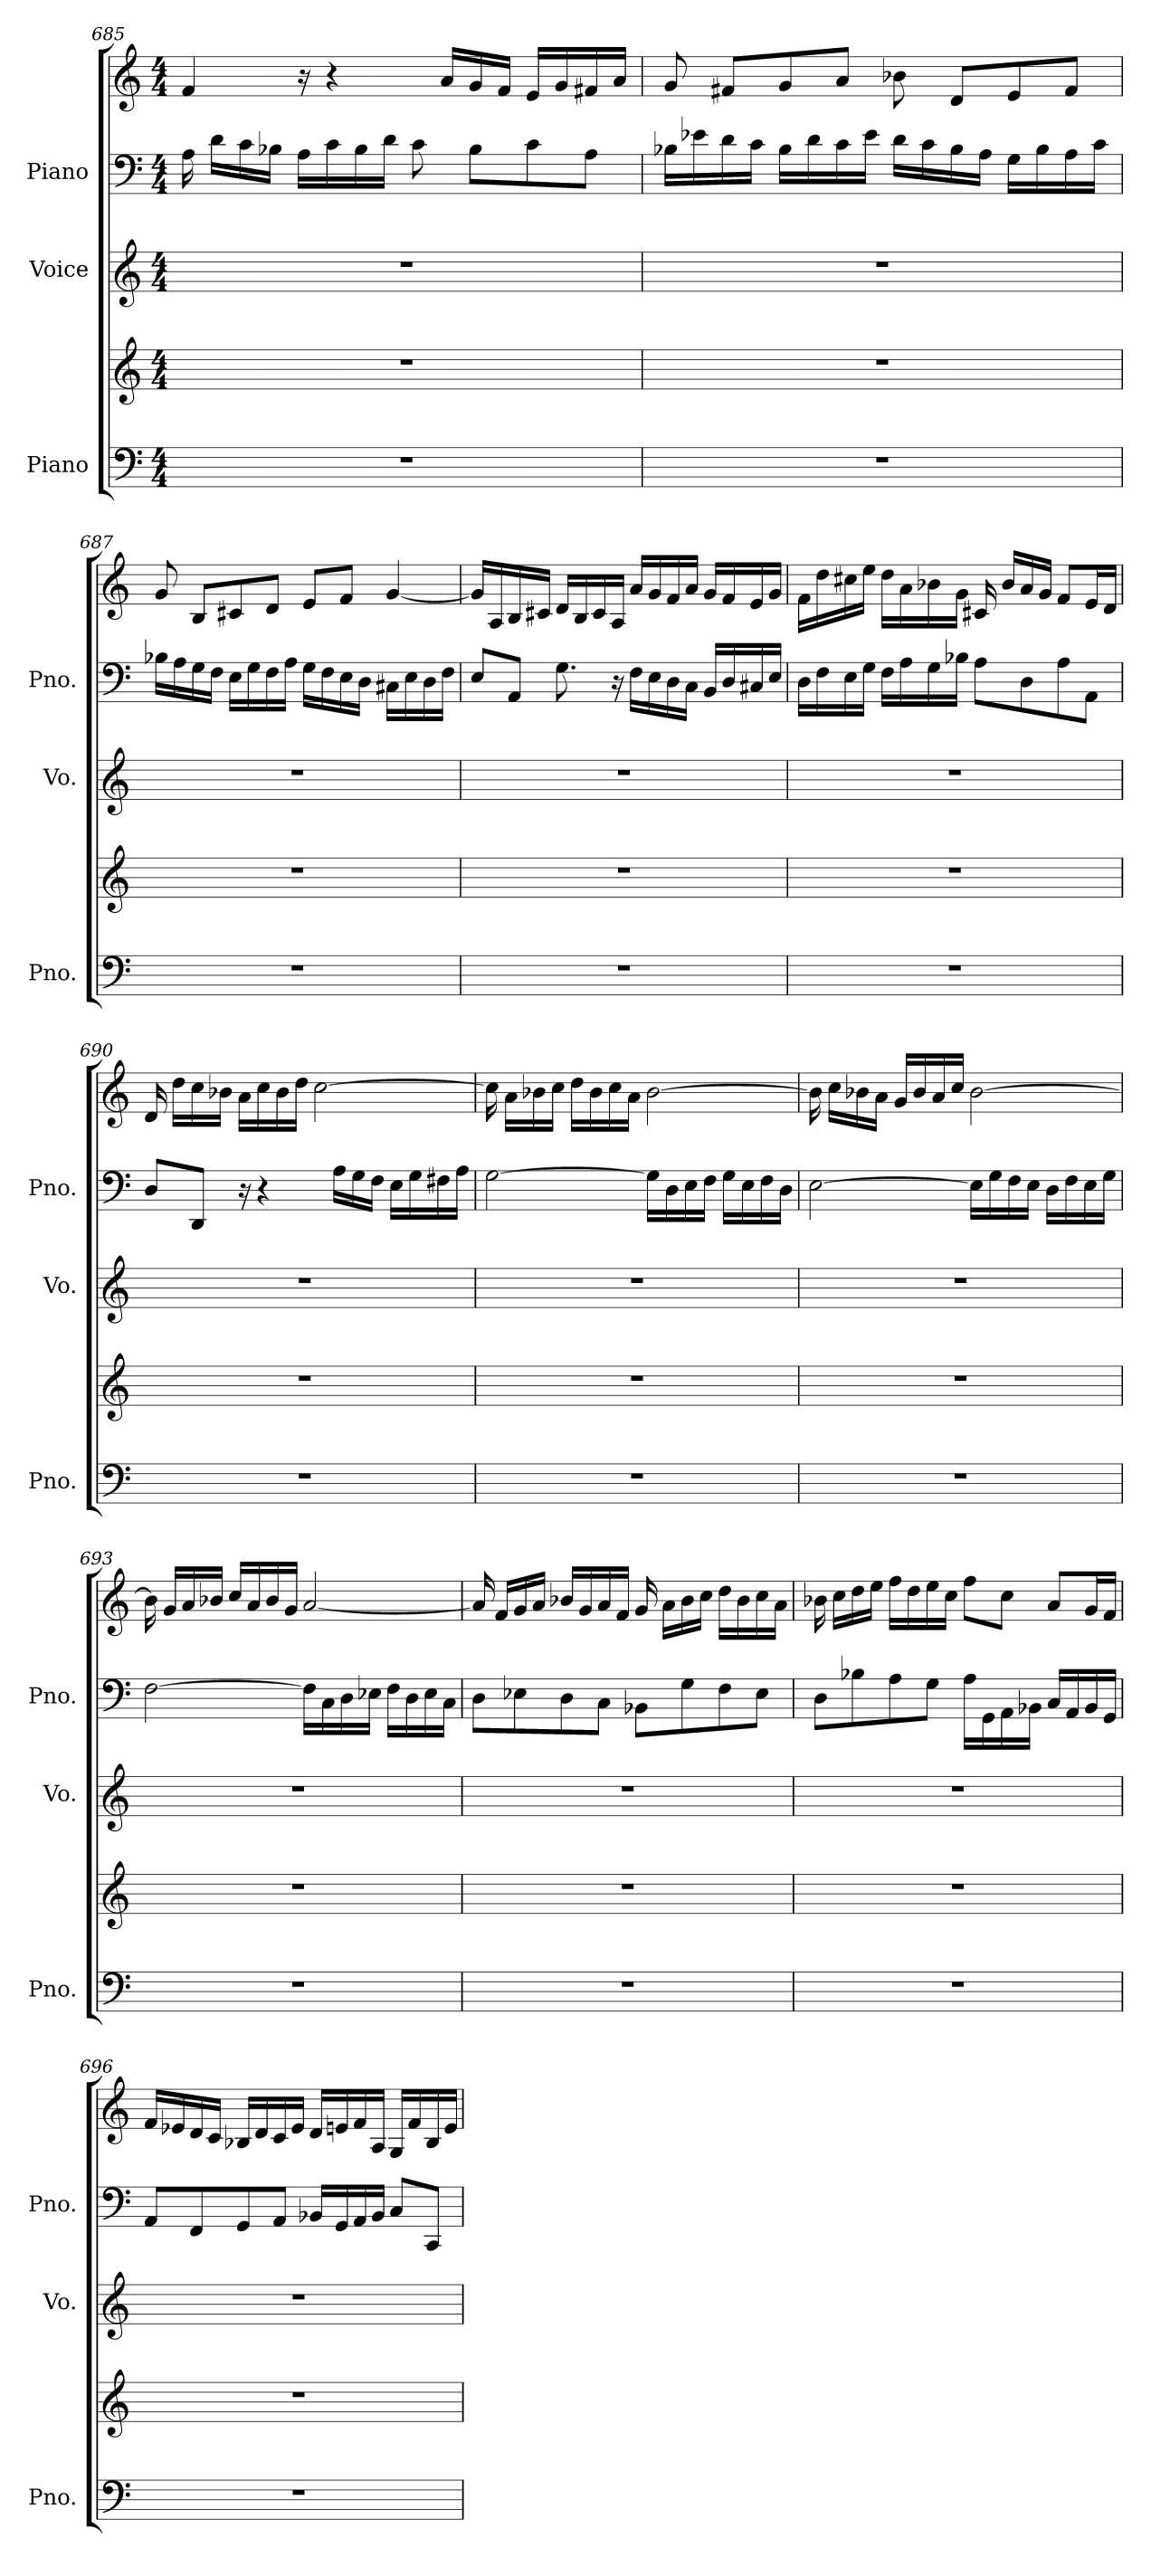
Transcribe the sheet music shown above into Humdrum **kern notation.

**kern	**kern	**kern	**kern	**kern
*part3	*part3	*part2	*part1	*part1
*staff5	*staff4	*staff3	*staff2	*staff1
*I"Piano	*	*I"Voice	*I"Piano	*
*I'Pno.	*	*I'Vo.	*I'Pno.	*
*clefF4	*clefG2	*clefG2	*clefF4	*clefG2
*k[]	*k[]	*k[]	*k[]	*k[]
*M4/4	*M4/4	*M4/4	*M4/4	*M4/4
=685	=685	=685	=685	=685
1r	1r	1r	16A\	4f/
.	.	.	16d\LL	.
.	.	.	16c\	.
.	.	.	16B-X\JJ	.
.	.	.	16A\LL	16r
.	.	.	16c\	4r
.	.	.	16B-\	.
.	.	.	16d\JJ	.
.	.	.	8c\	.
.	.	.	.	16a/LL
.	.	.	8B-\L	16g/
.	.	.	.	16f/JJ
.	.	.	8c\	16e/LL
.	.	.	.	16g/
.	.	.	8A\J	16f#X/
.	.	.	.	16a/JJ
!!LO:LB:g=z
=686	=686	=686	=686	=686
1r	1r	1r	16B-X\LL	8g/
.	.	.	16e-X\	.
.	.	.	16d\	8f#X/L
.	.	.	16c\JJ	.
.	.	.	16B-\LL	8g/
.	.	.	16d\	.
.	.	.	16c\	8a/J
.	.	.	16e-\JJ	.
.	.	.	16d\LL	8b-X\
.	.	.	16c\	.
.	.	.	16B-\	8d/L
.	.	.	16A\JJ	.
.	.	.	16G\LL	8e/
.	.	.	16B-\	.
.	.	.	16A\	8f#/J
.	.	.	16c\JJ	.
=687	=687	=687	=687	=687
1r	1r	1r	16B-X\LL	8g/
.	.	.	16A\	.
.	.	.	16G\	8B/L
.	.	.	16F\JJ	.
.	.	.	16E\LL	8c#X/
.	.	.	16G\	.
.	.	.	16F\	8d/J
.	.	.	16A\JJ	.
.	.	.	16G\LL	8e/L
.	.	.	16F\	.
.	.	.	16E\	8f/J
.	.	.	16D\JJ	.
.	.	.	16C#X\LL	[4g/
.	.	.	16E\	.
.	.	.	16D\	.
.	.	.	16F\JJ	.
!!LO:LB:g=z
=688	=688	=688	=688	=688
1r	1r	1r	8E/L	16g/LL]
.	.	.	.	16A/
.	.	.	8AA/J	16B/
.	.	.	.	16c#X/JJ
.	.	.	8.G\	16d/LL
.	.	.	.	16B/
.	.	.	.	16c#/
.	.	.	16r	16A/JJ
.	.	.	16F\LL	16a/LL
.	.	.	16E\	16g/
.	.	.	16D\	16f/
.	.	.	16C\JJ	16a/JJ
.	.	.	16BB/LL	16g/LL
.	.	.	16D/	16f/
.	.	.	16C#X/	16e/
.	.	.	16E/JJ	16g/JJ
=689	=689	=689	=689	=689
1r	1r	1r	16D\LL	16f\LL
.	.	.	16F\	16dd\
.	.	.	16E\	16cc#X\
.	.	.	16G\JJ	16ee\JJ
.	.	.	16F\LL	16dd\LL
.	.	.	16A\	16a\
.	.	.	16G\	16b-X\
.	.	.	16B-X\JJ	16g\JJ
.	.	.	8A\L	16c#X/
.	.	.	.	16b-/LL
.	.	.	8D\	16a/
.	.	.	.	16g/JJ
.	.	.	8A\	8f/L
.	.	.	8AA\J	16e/L
.	.	.	.	16d/JJ
!!LO:LB:g=z
=690	=690	=690	=690	=690
1r	1r	1r	8D/L	16d/
.	.	.	.	16dd\LL
.	.	.	8DD/J	16cc\
.	.	.	.	16b-X\JJ
.	.	.	16r	16a\LL
.	.	.	4r	16cc\
.	.	.	.	16b-\
.	.	.	.	16dd\JJ
.	.	.	.	[2cc\
.	.	.	16A\LL	.
.	.	.	16G\	.
.	.	.	16F\JJ	.
.	.	.	16E\LL	.
.	.	.	16G\	.
.	.	.	16F#X\	.
.	.	.	16A\JJ	.
=691	=691	=691	=691	=691
1r	1r	1r	[2G\	16cc\]
.	.	.	.	16a\LL
.	.	.	.	16b-X\
.	.	.	.	16cc\JJ
.	.	.	.	16dd\LL
.	.	.	.	16b-\
.	.	.	.	16cc\
.	.	.	.	16a\JJ
.	.	.	16G\LL]	[2b-\
.	.	.	16D\	.
.	.	.	16E\	.
.	.	.	16F\JJ	.
.	.	.	16G\LL	.
.	.	.	16E\	.
.	.	.	16F\	.
.	.	.	16D\JJ	.
!!LO:PB:g=z
=692	=692	=692	=692	=692
1r	1r	1r	[2E\	16b-\]
.	.	.	.	16cc\LL
.	.	.	.	16b-X\
.	.	.	.	16a\JJ
.	.	.	.	16g/LL
.	.	.	.	16b-/
.	.	.	.	16a/
.	.	.	.	16cc/JJ
.	.	.	16E\LL]	[2b-\
.	.	.	16G\	.
.	.	.	16F\	.
.	.	.	16E\JJ	.
.	.	.	16D\LL	.
.	.	.	16F\	.
.	.	.	16E\	.
.	.	.	16G\JJ	.
=693	=693	=693	=693	=693
1r	1r	1r	[2F\	16b-\]
.	.	.	.	16g/LL
.	.	.	.	16a/
.	.	.	.	16b-X/JJ
.	.	.	.	16cc/LL
.	.	.	.	16a/
.	.	.	.	16b-/
.	.	.	.	16g/JJ
.	.	.	16F\LL]	[2a/
.	.	.	16C\	.
.	.	.	16D\	.
.	.	.	16E-X\JJ	.
.	.	.	16F\LL	.
.	.	.	16D\	.
.	.	.	16E-\	.
.	.	.	16C\JJ	.
!!LO:LB:g=z
=694	=694	=694	=694	=694
1r	1r	1r	8D\L	16a/]
.	.	.	.	16f/LL
.	.	.	8E-X\	16g/
.	.	.	.	16a/JJ
.	.	.	8D\	16b-X/LL
.	.	.	.	16g/
.	.	.	8C\J	16a/
.	.	.	.	16f/JJ
.	.	.	8BB-X\L	16g/
.	.	.	.	16a\LL
.	.	.	8G\	16b-\
.	.	.	.	16cc\JJ
.	.	.	8F\	16dd\LL
.	.	.	.	16b-\
.	.	.	8E-\J	16cc\
.	.	.	.	16a\JJ
=695	=695	=695	=695	=695
1r	1r	1r	8D\L	16b-X\
.	.	.	.	16cc\LL
.	.	.	8B-X\	16dd\
.	.	.	.	16ee\JJ
.	.	.	8A\	16ff\LL
.	.	.	.	16dd\
.	.	.	8G\J	16ee\
.	.	.	.	16cc\JJ
.	.	.	16A\LL	8ff\L
.	.	.	16GG\	.
.	.	.	16AA\	8cc\J
.	.	.	16BB-X\JJ	.
.	.	.	16C/LL	8a/L
.	.	.	16AA/	.
.	.	.	16BB-/	16g/L
.	.	.	16GG/JJ	16f/JJ
!!LO:LB:g=z
=696	=696	=696	=696	=696
1r	1r	1r	8AA/L	16f/LL
.	.	.	.	16e-X/
.	.	.	8FF/	16d/
.	.	.	.	16c/JJ
.	.	.	8GG/	16B-X/LL
.	.	.	.	16d/
.	.	.	8AA/J	16c/
.	.	.	.	16e-/JJ
.	.	.	16BB-X/LL	16d/LL
.	.	.	16GG/	16en/
.	.	.	16AA/	16f/
.	.	.	16BB-/JJ	16A/JJ
.	.	.	8C/L	16G/LL
.	.	.	.	16f/
.	.	.	8CC/J	16B-/
.	.	.	.	16e/JJ
=	=	=	=	=
*-	*-	*-	*-	*-
